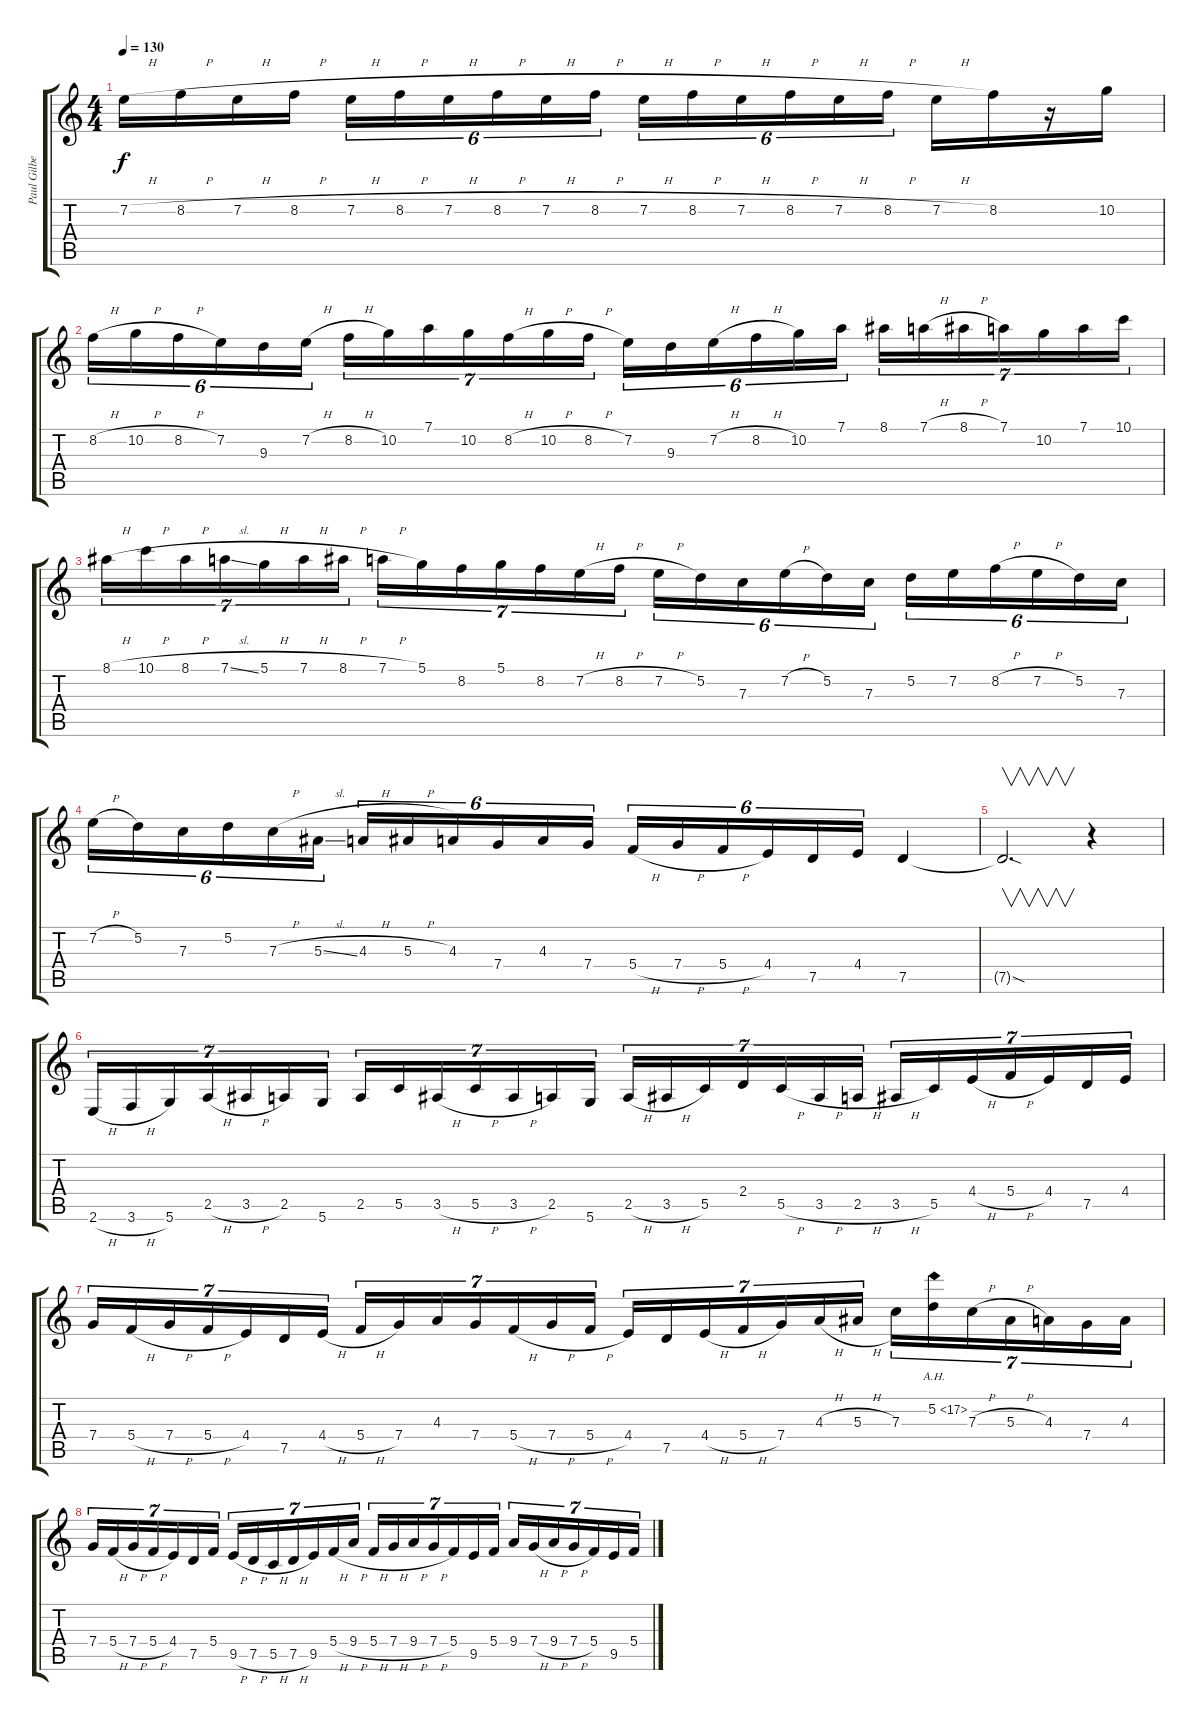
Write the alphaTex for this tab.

\track ("Paul Gilbert (Guitar 1)" "Paul Gilbe") {instrument distortionguitar}
\staff {score tabs}
\tuning (D4 A3 F3 C3 G2 D2) {hide}
\ts (4 4)
\tempo 130
\clef g2
\ks c
7.2{h}.16{dy f instrument distortionguitar} 8.2{h}.16 7.2{h}.16 8.2{h}.16 7.2{h}.16{tu (6 4)} 8.2{h}.16{tu (6 4)} 7.2{h}.16{tu (6 4)} 8.2{h}.16{tu (6 4)} 7.2{h}.16{tu (6 4)} 8.2{h}.16{tu (6 4)} 7.2{h}.16{tu (6 4)} 8.2{h}.16{tu (6 4)} 7.2{h}.16{tu (6 4)} 8.2{h}.16{tu (6 4)} 7.2{h}.16{tu (6 4)} 8.2{h}.16{tu (6 4)} 7.2{h}.16 8.2.16 r.16 10.2.16 |
8.2{h}.16{tu (6 4)} 10.2{h}.16{tu (6 4)} 8.2{h}.16{tu (6 4)} 7.2.16{tu (6 4)} 9.3.16{tu (6 4)} 7.2{h}.16{tu (6 4)} 8.2{h}.16{tu (7 4)} 10.2.16{tu (7 4)} 7.1.16{tu (7 4)} 10.2.16{tu (7 4)} 8.2{h}.16{tu (7 4)} 10.2{h}.16{tu (7 4)} 8.2{h}.16{tu (7 4)} 7.2.16{tu (6 4)} 9.3.16{tu (6 4)} 7.2{h}.16{tu (6 4)} 8.2{h}.16{tu (6 4)} 10.2.16{tu (6 4)} 7.1.16{tu (6 4)} 8.1.16{tu (7 4)} 7.1{h}.16{tu (7 4)} 8.1{h}.16{tu (7 4)} 7.1.16{tu (7 4)} 10.2.16{tu (7 4)} 7.1.16{tu (7 4)} 10.1.16{tu (7 4)} |
8.1{h}.16{tu (7 4)} 10.1{h}.16{tu (7 4)} 8.1{h}.16{tu (7 4)} 7.1{sl}.16{tu (7 4)} 5.1{h}.16{tu (7 4)} 7.1{h}.16{tu (7 4)} 8.1{h}.16{tu (7 4)} 7.1{h}.16{tu (7 4)} 5.1.16{tu (7 4)} 8.2.16{tu (7 4)} 5.1.16{tu (7 4)} 8.2.16{tu (7 4)} 7.2{h}.16{tu (7 4)} 8.2{h}.16{tu (7 4)} 7.2{h}.16{tu (6 4)} 5.2.16{tu (6 4)} 7.3.16{tu (6 4)} 7.2{h}.16{tu (6 4)} 5.2.16{tu (6 4)} 7.3.16{tu (6 4)} 5.2.16{tu (6 4)} 7.2.16{tu (6 4)} 8.2{h}.16{tu (6 4)} 7.2{h}.16{tu (6 4)} 5.2.16{tu (6 4)} 7.3.16{tu (6 4)} |
7.2{h}.16{tu (6 4)} 5.2.16{tu (6 4)} 7.3.16{tu (6 4)} 5.2.16{tu (6 4)} 7.3{h}.16{tu (6 4)} 5.3{sl}.16{tu (6 4)} 4.3{h}.16{tu (6 4)} 5.3{h}.16{tu (6 4)} 4.3.16{tu (6 4)} 7.4.16{tu (6 4)} 4.3.16{tu (6 4)} 7.4.16{tu (6 4)} 5.4{h}.16{tu (6 4)} 7.4{h}.16{tu (6 4)} 5.4{h}.16{tu (6 4)} 4.4.16{tu (6 4)} 7.5.16{tu (6 4)} 4.4.16{tu (6 4)} 7.5.4 |
7.5{sod t}.2{v d} r.4 |
2.6{h}.16{tu (7 4)} 3.6{h}.16{tu (7 4)} 5.6.16{tu (7 4)} 2.5{h}.16{tu (7 4)} 3.5{h}.16{tu (7 4)} 2.5.16{tu (7 4)} 5.6.16{tu (7 4)} 2.5.16{tu (7 4)} 5.5.16{tu (7 4)} 3.5{h}.16{tu (7 4)} 5.5{h}.16{tu (7 4)} 3.5{h}.16{tu (7 4)} 2.5.16{tu (7 4)} 5.6.16{tu (7 4)} 2.5{h}.16{tu (7 4)} 3.5{h}.16{tu (7 4)} 5.5.16{tu (7 4)} 2.4.16{tu (7 4)} 5.5{h}.16{tu (7 4)} 3.5{h}.16{tu (7 4)} 2.5{h}.16{tu (7 4)} 3.5{h}.16{tu (7 4)} 5.5.16{tu (7 4)} 4.4{h}.16{tu (7 4)} 5.4{h}.16{tu (7 4)} 4.4.16{tu (7 4)} 7.5.16{tu (7 4)} 4.4.16{tu (7 4)} |
7.4.16{tu (7 4)} 5.4{h}.16{tu (7 4)} 7.4{h}.16{tu (7 4)} 5.4{h}.16{tu (7 4)} 4.4.16{tu (7 4)} 7.5.16{tu (7 4)} 4.4{h}.16{tu (7 4)} 5.4{h}.16{tu (7 4)} 7.4.16{tu (7 4)} 4.3.16{tu (7 4)} 7.4.16{tu (7 4)} 5.4{h}.16{tu (7 4)} 7.4{h}.16{tu (7 4)} 5.4{h}.16{tu (7 4)} 4.4.16{tu (7 4)} 7.5.16{tu (7 4)} 4.4{h}.16{tu (7 4)} 5.4{h}.16{tu (7 4)} 7.4.16{tu (7 4)} 4.3{h}.16{tu (7 4)} 5.3{h}.16{tu (7 4)} 7.3.16{tu (7 4)} 5.2{ah 12}.16{tu (7 4)} 7.3{h}.16{tu (7 4)} 5.3{h}.16{tu (7 4)} 4.3.16{tu (7 4)} 7.4.16{tu (7 4)} 4.3.16{tu (7 4)} |
7.4.16{tu (7 4)} 5.4{h}.16{tu (7 4)} 7.4{h}.16{tu (7 4)} 5.4{h}.16{tu (7 4)} 4.4.16{tu (7 4)} 7.5.16{tu (7 4)} 5.4.16{tu (7 4)} 9.5{h}.16{tu (7 4)} 7.5{h}.16{tu (7 4)} 5.5{h}.16{tu (7 4)} 7.5{h}.16{tu (7 4)} 9.5.16{tu (7 4)} 5.4{h}.16{tu (7 4)} 9.4{h}.16{tu (7 4)} 5.4{h}.16{tu (7 4)} 7.4{h}.16{tu (7 4)} 9.4{h}.16{tu (7 4)} 7.4{h}.16{tu (7 4)} 5.4.16{tu (7 4)} 9.5.16{tu (7 4)} 5.4.16{tu (7 4)} 9.4.16{tu (7 4)} 7.4{h}.16{tu (7 4)} 9.4{h}.16{tu (7 4)} 7.4{h}.16{tu (7 4)} 5.4.16{tu (7 4)} 9.5.16{tu (7 4)} 5.4{h}.16{tu (7 4)}
